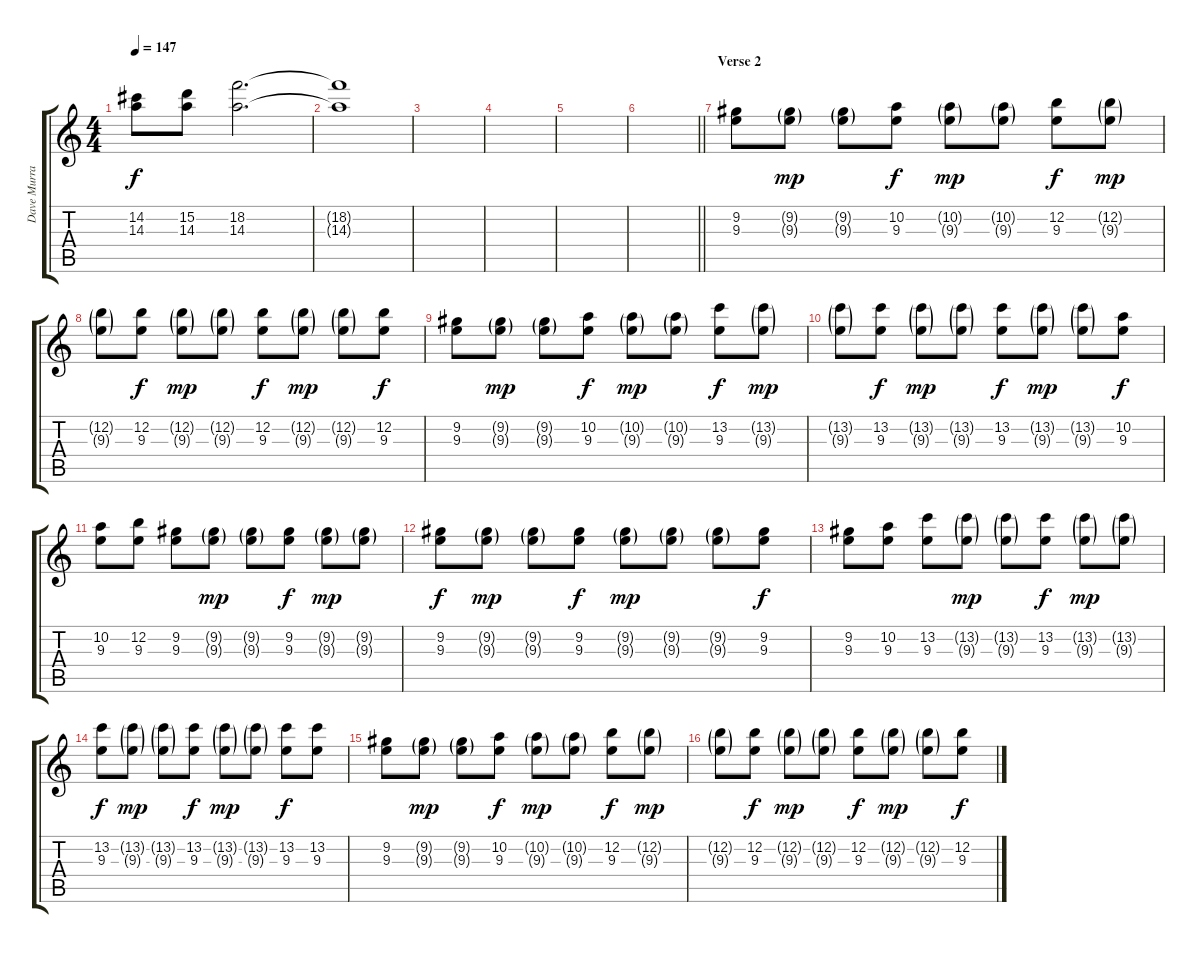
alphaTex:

\track ("Dave Murray" "Dave Murra") {instrument overdrivenguitar}
\staff {score tabs}
\tuning (E4 B3 G3 D3 A2 E2) {hide}
\ts (4 4)
\tempo 147
\clef g2
\ks c
(14.2{t} 14.3{t}).8{dy f} (15.2 14.3).8 (18.2 14.3).2{d} |
(18.2{t} 14.3{t}).1 |
|
|
|
\barLineRight lightlight
|
\section ("" "Verse 2")
(9.2 9.3).8{volume 13 instrument overdrivenguitar} (9.2{g} 9.3{g}).8{dy mp} (9.2{g} 9.3{g}).8 (10.2 9.3).8{dy f} (10.2{g} 9.3{g}).8{dy mp} (10.2{g} 9.3{g}).8 (12.2 9.3).8{dy f} (12.2{g} 9.3{g}).8{dy mp} |
(12.2{g} 9.3{g}).8 (12.2 9.3).8{dy f} (12.2{g} 9.3{g}).8{dy mp} (12.2{g} 9.3{g}).8 (12.2 9.3).8{dy f} (12.2{g} 9.3{g}).8{dy mp} (12.2{g} 9.3{g}).8 (12.2 9.3).8{dy f} |
(9.2 9.3).8 (9.2{g} 9.3{g}).8{dy mp} (9.2{g} 9.3{g}).8 (10.2 9.3).8{dy f} (10.2{g} 9.3{g}).8{dy mp} (10.2{g} 9.3{g}).8 (13.2 9.3).8{dy f} (13.2{g} 9.3{g}).8{dy mp} |
(13.2{g} 9.3{g}).8 (13.2 9.3).8{dy f} (13.2{g} 9.3{g}).8{dy mp} (13.2{g} 9.3{g}).8 (13.2 9.3).8{dy f} (13.2{g} 9.3{g}).8{dy mp} (13.2{g} 9.3{g}).8 (10.2 9.3).8{dy f} |
(10.2 9.3).8 (12.2 9.3).8 (9.2 9.3).8 (9.2{g} 9.3{g}).8{dy mp} (9.2{g} 9.3{g}).8 (9.2 9.3).8{dy f} (9.2{g} 9.3{g}).8{dy mp} (9.2{g} 9.3{g}).8 |
(9.2 9.3).8{dy f} (9.2{g} 9.3{g}).8{dy mp} (9.2{g} 9.3{g}).8 (9.2 9.3).8{dy f} (9.2{g} 9.3{g}).8{dy mp} (9.2{g} 9.3{g}).8 (9.2{g} 9.3{g}).8 (9.2 9.3).8{dy f} |
(9.2 9.3).8 (10.2 9.3).8 (13.2 9.3).8 (13.2{g} 9.3{g}).8{dy mp} (13.2{g} 9.3{g}).8 (13.2 9.3).8{dy f} (13.2{g} 9.3{g}).8{dy mp} (13.2{g} 9.3{g}).8 |
(13.2 9.3).8{dy f} (13.2{g} 9.3{g}).8{dy mp} (13.2{g} 9.3{g}).8 (13.2 9.3).8{dy f} (13.2{g} 9.3{g}).8{dy mp} (13.2{g} 9.3{g}).8 (13.2 9.3).8{dy f} (13.2 9.3).8 |
(9.2 9.3).8 (9.2{g} 9.3{g}).8{dy mp} (9.2{g} 9.3{g}).8 (10.2 9.3).8{dy f} (10.2{g} 9.3{g}).8{dy mp} (10.2{g} 9.3{g}).8 (12.2 9.3).8{dy f} (12.2{g} 9.3{g}).8{dy mp} |
(12.2{g} 9.3{g}).8 (12.2 9.3).8{dy f} (12.2{g} 9.3{g}).8{dy mp} (12.2{g} 9.3{g}).8 (12.2 9.3).8{dy f} (12.2{g} 9.3{g}).8{dy mp} (12.2{g} 9.3{g}).8 (12.2 9.3).8{dy f}
